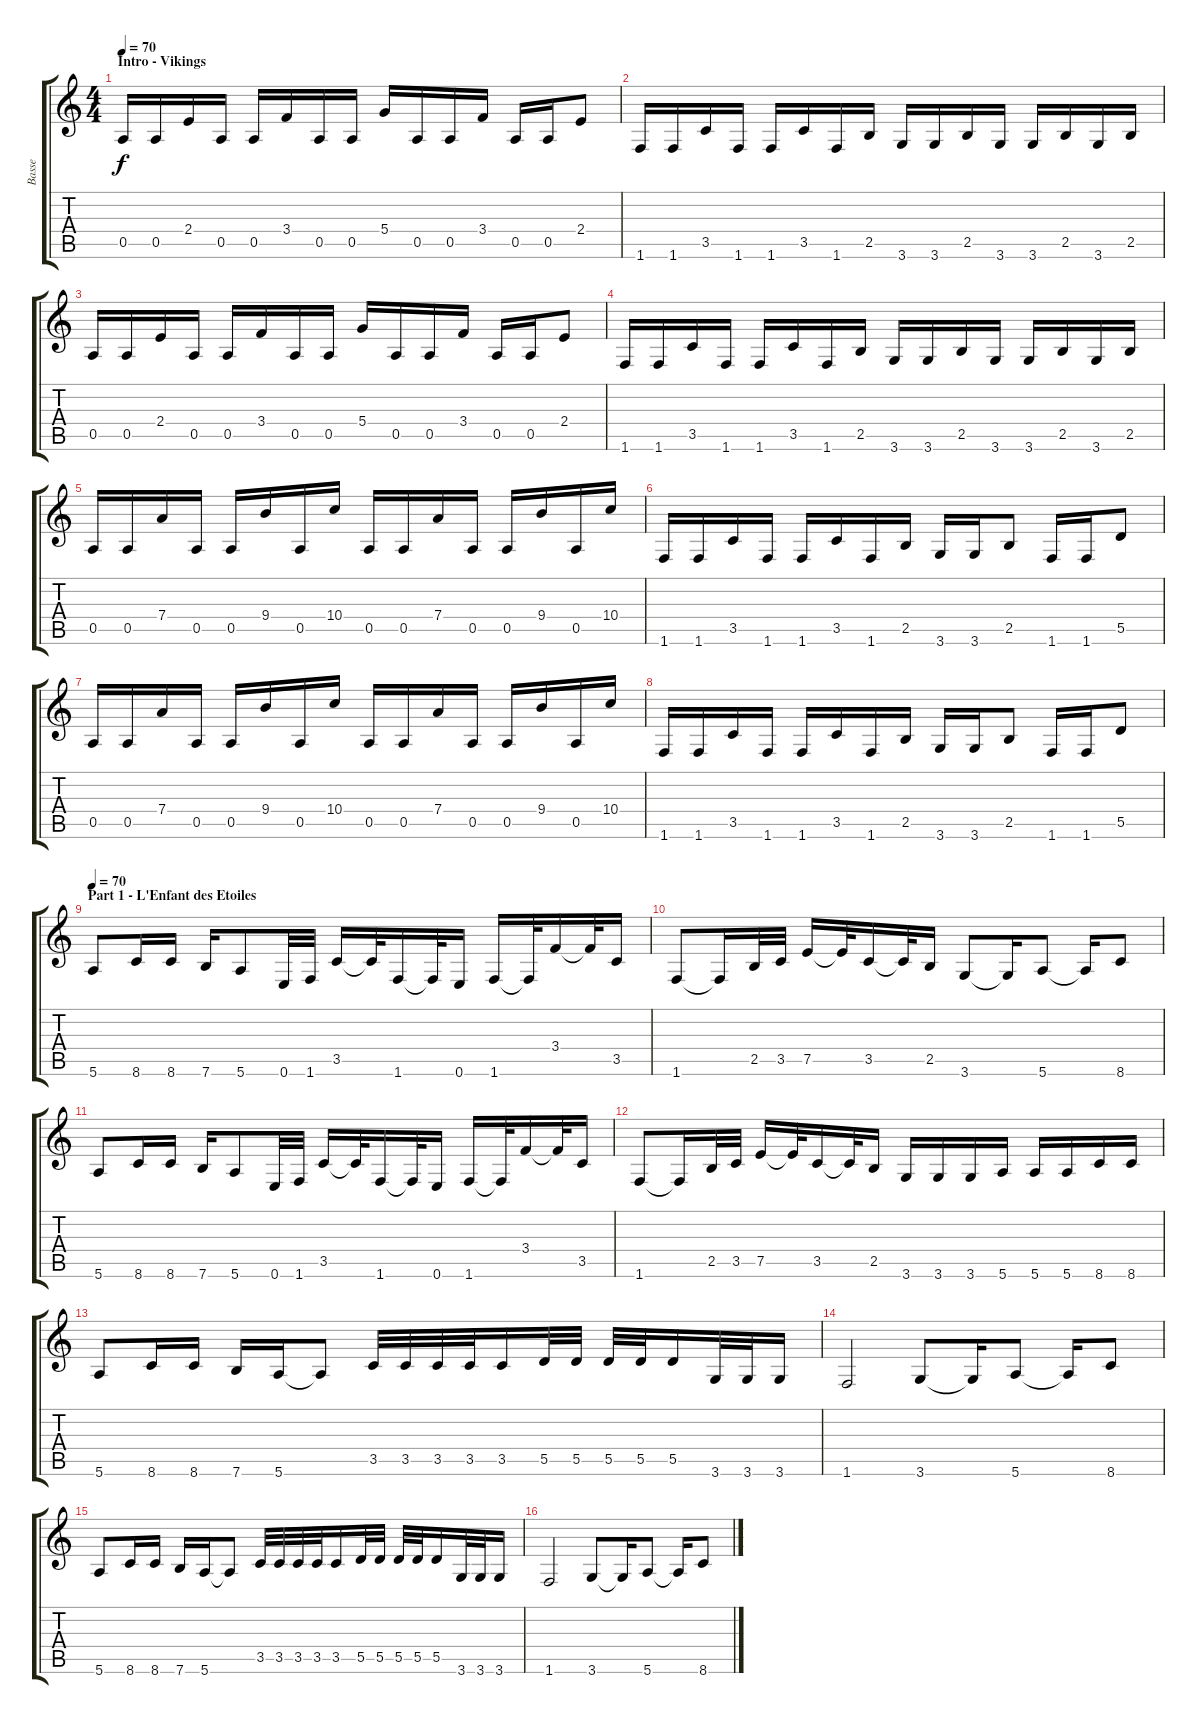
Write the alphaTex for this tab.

\track ("Basse" "Basse") {instrument electricbasspick}
\staff {score tabs}
\tuning (E4 B3 G3 D3 A2 E2) {hide}
\ts (4 4)
\section ("" "Intro - Vikings")
\tempo 70
\tempo 110
\tempo 70
\clef g2
\ks c
0.5.16{dy f instrument electricbasspick} 0.5.16 2.4.16 0.5.16 0.5.16 3.4.16 0.5.16 0.5.16 5.4.16 0.5.16 0.5.16 3.4.16 0.5.16 0.5.16 2.4.8 |
1.6.16 1.6.16 3.5.16 1.6.16 1.6.16 3.5.16 1.6.16 2.5.16 3.6.16 3.6.16 2.5.16 3.6.16 3.6.16 2.5.16 3.6.16 2.5.16 |
0.5.16 0.5.16 2.4.16 0.5.16 0.5.16 3.4.16 0.5.16 0.5.16 5.4.16 0.5.16 0.5.16 3.4.16 0.5.16 0.5.16 2.4.8 |
1.6.16 1.6.16 3.5.16 1.6.16 1.6.16 3.5.16 1.6.16 2.5.16 3.6.16 3.6.16 2.5.16 3.6.16 3.6.16 2.5.16 3.6.16 2.5.16 |
0.5.16 0.5.16 7.4.16 0.5.16 0.5.16 9.4.16 0.5.16 10.4.16 0.5.16 0.5.16 7.4.16 0.5.16 0.5.16 9.4.16 0.5.16 10.4.16 |
1.6.16 1.6.16 3.5.16 1.6.16 1.6.16 3.5.16 1.6.16 2.5.16 3.6.16 3.6.16 2.5.8 1.6.16 1.6.16 5.5.8 |
0.5.16 0.5.16 7.4.16 0.5.16 0.5.16 9.4.16 0.5.16 10.4.16 0.5.16 0.5.16 7.4.16 0.5.16 0.5.16 9.4.16 0.5.16 10.4.16 |
1.6.16 1.6.16 3.5.16 1.6.16 1.6.16 3.5.16 1.6.16 2.5.16 3.6.16 3.6.16 2.5.8 1.6.16 1.6.16 5.5.8 |
\section ("" "Part 1 - L'Enfant des Etoiles")
\tempo 70
5.6.8 8.6.16 8.6.16 7.6.16 5.6.8 0.6.32 1.6.32 3.5.16 3.5{t}.32 1.6.16 1.6{t}.32 0.6.16 1.6.16 1.6{t}.32 3.4.16 3.4{t}.32 3.5.16 |
1.6.8 1.6{t}.16 2.5.32 3.5.32 7.5.16 7.5{t}.32 3.5.16 3.5{t}.32 2.5.16 3.6.8 3.6{t}.16 5.6.8 5.6{t}.16 8.6.8 |
5.6.8 8.6.16 8.6.16 7.6.16 5.6.8 0.6.32 1.6.32 3.5.16 3.5{t}.32 1.6.16 1.6{t}.32 0.6.16 1.6.16 1.6{t}.32 3.4.16 3.4{t}.32 3.5.16 |
1.6.8 1.6{t}.16 2.5.32 3.5.32 7.5.16 7.5{t}.32 3.5.16 3.5{t}.32 2.5.16 3.6.16 3.6.16 3.6.16 5.6.16 5.6.16 5.6.16 8.6.16 8.6.16 |
5.6.8 8.6.16 8.6.16 7.6.16 5.6.16 5.6{t}.8 3.5.32 3.5.32 3.5.32 3.5.32 3.5.16 5.5.32 5.5.32 5.5.32 5.5.32 5.5.16 3.6.32 3.6.32 3.6.16 |
1.6.2 3.6.8 3.6{t}.16 5.6.8 5.6{t}.16 8.6.8 |
5.6.8 8.6.16 8.6.16 7.6.16 5.6.16 5.6{t}.8 3.5.32 3.5.32 3.5.32 3.5.32 3.5.16 5.5.32 5.5.32 5.5.32 5.5.32 5.5.16 3.6.32 3.6.32 3.6.16 |
1.6.2 3.6.8 3.6{t}.16 5.6.8 5.6{t}.16 8.6.8
